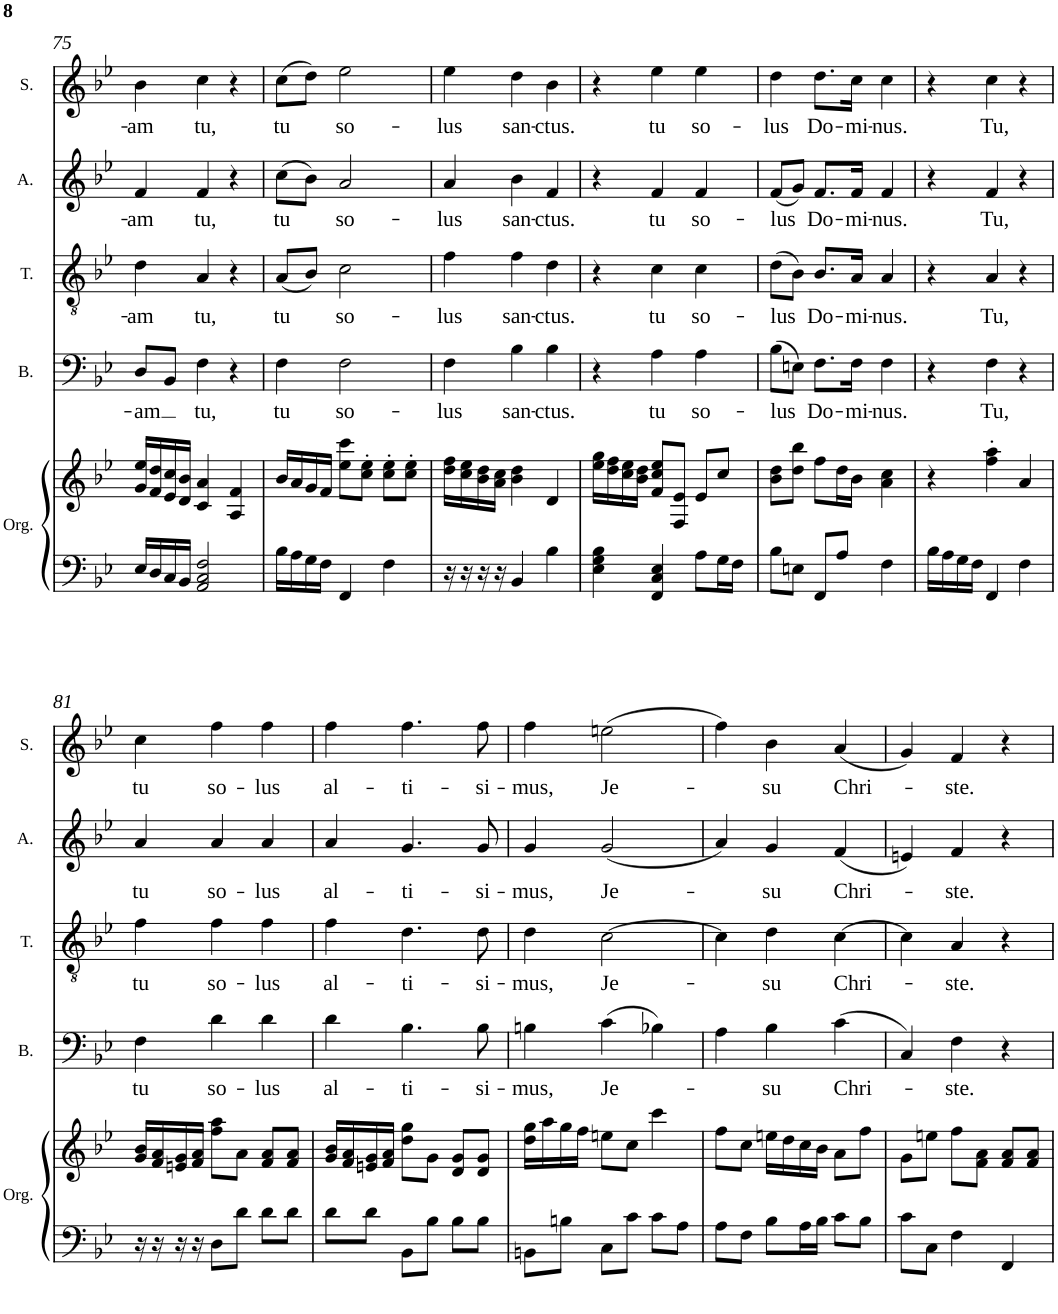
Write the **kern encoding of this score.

**kern	**kern	**kern	**text	**kern	**text	**kern	**text	**kern	**text
*part5	*part5	*part4	*part4	*part3	*part3	*part2	*part2	*part1	*part1
*staff6	*staff5	*staff4	*staff4	*staff3	*staff3	*staff2	*staff2	*staff1	*staff1
*I"Organ	*	*I"Bass	*	*I"Tenor	*	*I"Alto	*	*I"Soprano	*
*I'Org.	*	*I'B.	*	*I'T.	*	*I'A.	*	*I'S.	*
!!LO:PB:g=z
*clefF4	*clefG2	*clefF4	*	*clefGv2	*	*clefG2	*	*clefG2	*
*k[b-e-]	*k[b-e-]	*k[b-e-]	*	*k[b-e-]	*	*k[b-e-]	*	*k[b-e-]	*
*M3/4	*M3/4	*M3/4	*	*M3/4	*	*M3/4	*	*M3/4	*
=75	=75	=75	=75	=75	=75	=75	=75	=75	=75
!	!	!	!LO:LY:b	!	!LO:LY:b	!	!LO:LY:b	!	!LO:LY:b
16E-/LL	16g/ 16ee-/LL	8D/L	-am	4d\	-am	4f/	-am	4b-\	-am
16D/	16f/ 16dd/	.	.	.	.	.	.	.	.
16C/	16e-/ 16cc/	8BB-/J	.	.	.	.	.	.	.
16BB-/JJ	16d/ 16b-/JJ	.	.	.	.	.	.	.	.
!	!	!	!LO:LY:b	!	!LO:LY:b	!	!LO:LY:b	!	!LO:LY:b
2AA/ 2C/ 2F/	4c/ 4a/	4F\	tu,	4A/	tu,	4f/	tu,	4cc\	tu,
.	4A/ 4f/	4r	.	4r	.	4r	.	4r	.
=76	=76	=76	=76	=76	=76	=76	=76	=76	=76
!	!	!	!LO:LY:b	!	!LO:LY:b	!	!LO:LY:b	!	!LO:LY:b
16B-\LL	16b-/LL	4F\	tu	(<8A/L	tu	(>8cc\L	tu	(>8cc\L	tu
16A\	16a/	.	.	.	.	.	.	.	.
16G\	16g/	.	.	8B-/J)	.	8b-\J)	.	8dd\J)	.
16F\JJ	16f/JJ	.	.	.	.	.	.	.	.
!	!	!	!LO:LY:b	!	!LO:LY:b	!	!LO:LY:b	!	!LO:LY:b
4FF/	8ee-\ 8ccc\L	2F\	so-	2c\	so-	2a/	so-	2ee-\	so-
.	8cc\' 8ee-\'J	.	.	.	.	.	.	.	.
4F\	8cc\' 8ee-\'L	.	.	.	.	.	.	.	.
.	8cc\' 8ee-\'J	.	.	.	.	.	.	.	.
=77	=77	=77	=77	=77	=77	=77	=77	=77	=77
!	!	!	!LO:LY:b	!	!LO:LY:b	!	!LO:LY:b	!	!LO:LY:b
16r	16dd\ 16ff\LL	4F\	-lus	4f\	-lus	4a/	-lus	4ee-\	-lus
16r	16cc\ 16ee-\	.	.	.	.	.	.	.	.
16r	16b-\ 16dd\	.	.	.	.	.	.	.	.
16r	16a\ 16cc\JJ	.	.	.	.	.	.	.	.
!	!	!	!LO:LY:b	!	!LO:LY:b	!	!LO:LY:b	!	!LO:LY:b
4BB-/	4b-\ 4dd\	4B-\	san-	4f\	san-	4b-\	san-	4dd\	san-
!	!	!	!LO:LY:b	!	!LO:LY:b	!	!LO:LY:b	!	!LO:LY:b
4B-\	4d/	4B-\	-ctus.	4d\	-ctus.	4f/	-ctus.	4b-\	-ctus.
=78	=78	=78	=78	=78	=78	=78	=78	=78	=78
4E-\ 4G\ 4B-\	16ee-\ 16gg\LL	4r	.	4r	.	4r	.	4r	.
.	16dd\ 16ff\	.	.	.	.	.	.	.	.
.	16cc\ 16ee-\	.	.	.	.	.	.	.	.
.	16b-\ 16dd\JJ	.	.	.	.	.	.	.	.
!	!	!	!LO:LY:b	!	!LO:LY:b	!	!LO:LY:b	!	!LO:LY:b
4FF/ 4C/ 4E-/	8f/ 8cc/ 8ee-/L	4A\	tu	4c\	tu	4f/	tu	4ee-\	tu
.	8F/ 8e-/J	.	.	.	.	.	.	.	.
!	!	!	!LO:LY:b	!	!LO:LY:b	!	!LO:LY:b	!	!LO:LY:b
8A\L	8e-/L	4A\	so-	4c\	so-	4f/	so-	4ee-\	so-
16G\L	8cc/J	.	.	.	.	.	.	.	.
16F\JJ	.	.	.	.	.	.	.	.	.
=79	=79	=79	=79	=79	=79	=79	=79	=79	=79
!	!	!	!LO:LY:b	!	!LO:LY:b	!	!LO:LY:b	!	!LO:LY:b
8B-\L	8b-\ 8dd\L	(>8B-\L	-lus	(>8d\L	-lus	(<8f/L	-lus	4dd\	-lus
8En\J	8dd\ 8bb-\J	8En\J)	.	8B-\J)	.	8g/J)	.	.	.
!	!	!	!LO:LY:b	!	!LO:LY:b	!	!LO:LY:b	!	!LO:LY:b
8FF/L	8ff\L	8.F\L	Do-	8.B-/L	Do-	8.f/L	Do-	8.dd\L	Do-
8A/J	16dd\L	.	.	.	.	.	.	.	.
!	!	!	!LO:LY:b	!	!LO:LY:b	!	!LO:LY:b	!	!LO:LY:b
.	16b-\JJ	16F\Jk	-mi-	16A/Jk	-mi-	16f/Jk	-mi-	16cc\Jk	-mi-
!	!	!	!LO:LY:b	!	!LO:LY:b	!	!LO:LY:b	!	!LO:LY:b
4F\	4a\ 4cc\	4F\	-nus.	4A/	-nus.	4f/	-nus.	4cc\	-nus.
=80	=80	=80	=80	=80	=80	=80	=80	=80	=80
16B-\LL	4r	4r	.	4r	.	4r	.	4r	.
16A\	.	.	.	.	.	.	.	.	.
16G\	.	.	.	.	.	.	.	.	.
16F\JJ	.	.	.	.	.	.	.	.	.
!	!	!	!LO:LY:b	!	!LO:LY:b	!	!LO:LY:b	!	!LO:LY:b
4FF/	4ff\' 4aa\'	4F\	Tu,	4A/	Tu,	4f/	Tu,	4cc\	Tu,
4F\	4a/	4r	.	4r	.	4r	.	4r	.
!!LO:LB:g=z
=81	=81	=81	=81	=81	=81	=81	=81	=81	=81
!	!	!	!LO:LY:b	!	!LO:LY:b	!	!LO:LY:b	!	!LO:LY:b
16r	16g/ 16b-/LL	4F\	tu	4f\	tu	4a/	tu	4cc\	tu
16r	16f/ 16a/	.	.	.	.	.	.	.	.
16r	16en/ 16g/	.	.	.	.	.	.	.	.
16r	16f/ 16a/JJ	.	.	.	.	.	.	.	.
!	!	!	!LO:LY:b	!	!LO:LY:b	!	!LO:LY:b	!	!LO:LY:b
8D\L	8ff\ 8aa\L	4d\	so-	4f\	so-	4a/	so-	4ff\	so-
8d\J	8a\J	.	.	.	.	.	.	.	.
!	!	!	!LO:LY:b	!	!LO:LY:b	!	!LO:LY:b	!	!LO:LY:b
8d\L	8f/ 8a/L	4d\	-lus	4f\	-lus	4a/	-lus	4ff\	-lus
8d\J	8f/ 8a/J	.	.	.	.	.	.	.	.
=82	=82	=82	=82	=82	=82	=82	=82	=82	=82
!	!	!	!LO:LY:b	!	!LO:LY:b	!	!LO:LY:b	!	!LO:LY:b
8d\L	16g/ 16b-/LL	4d\	al-	4f\	al-	4a/	al-	4ff\	al-
.	16f/ 16a/	.	.	.	.	.	.	.	.
8d\J	16en/ 16g/	.	.	.	.	.	.	.	.
.	16f/ 16a/JJ	.	.	.	.	.	.	.	.
!	!	!	!LO:LY:b	!	!LO:LY:b	!	!LO:LY:b	!	!LO:LY:b
8BB-\L	8dd\ 8gg\L	4.B-\	-ti-	4.d\	-ti-	4.g/	-ti-	4.ff\	-ti-
8B-\J	8g\J	.	.	.	.	.	.	.	.
8B-\L	8d/ 8g/L	.	.	.	.	.	.	.	.
!	!	!	!LO:LY:b	!	!LO:LY:b	!	!LO:LY:b	!	!LO:LY:b
8B-\J	8d/ 8g/J	8B-\	-si-	8d\	-si-	8g/	-si-	8ff\	-si-
=83	=83	=83	=83	=83	=83	=83	=83	=83	=83
!	!	!	!LO:LY:b	!	!LO:LY:b	!	!LO:LY:b	!	!LO:LY:b
8BBn\L	16dd\ 16gg\LL	4Bn\	-mus,	4d\	-mus,	4g/	-mus,	4ff\	-mus,
.	16aa\	.	.	.	.	.	.	.	.
8Bn\J	16gg\	.	.	.	.	.	.	.	.
.	16ff\JJ	.	.	.	.	.	.	.	.
!	!	!	!LO:LY:b	!	!LO:LY:b	!	!LO:LY:b	!	!LO:LY:b
8C\L	8een\L	(>4c\	Je-	[2c\	Je-	(<2g/	Je-	(>2een\	Je-
8c\J	8cc\J	.	.	.	.	.	.	.	.
8c\L	4ccc\	4B-X\)	.	.	.	.	.	.	.
8A\J	.	.	.	.	.	.	.	.	.
=84	=84	=84	=84	=84	=84	=84	=84	=84	=84
8A\L	8ff\L	4A\	.	4c\]	.	4a/)	.	4ff\)	.
8F\J	8cc\J	.	.	.	.	.	.	.	.
!	!	!	!LO:LY:b	!	!LO:LY:b	!	!LO:LY:b	!	!LO:LY:b
8B-\L	16een\LL	4B-\	su	4d\	su	4g/	su	4b-\	su
.	16dd\	.	.	.	.	.	.	.	.
16A\L	16cc\	.	.	.	.	.	.	.	.
16B-\JJ	16b-\JJ	.	.	.	.	.	.	.	.
!	!	!	!LO:LY:b	!	!LO:LY:b	!	!LO:LY:b	!	!LO:LY:b
8c\L	8a\L	(>4c\	Chri-	[4c\	Chri-	(<4f/	Chri-	(<4a/	Chri-
8B-\J	8ff\J	.	.	.	.	.	.	.	.
=85	=85	=85	=85	=85	=85	=85	=85	=85	=85
8c\L	8g\L	4C/)	.	4c\]	.	4en/)	.	4g/)	.
8C\J	8een\J	.	.	.	.	.	.	.	.
!	!	!	!LO:LY:b	!	!LO:LY:b	!	!LO:LY:b	!	!LO:LY:b
4F\	8ff\L	4F\	-ste.	4A/	-ste.	4f/	-ste.	4f/	-ste.
.	8f\ 8a\J	.	.	.	.	.	.	.	.
4FF/	8f/ 8a/L	4r	.	4r	.	4r	.	4r	.
.	8f/ 8a/J	.	.	.	.	.	.	.	.
=	=	=	=	=	=	=	=	=	=
*-	*-	*-	*-	*-	*-	*-	*-	*-	*-
